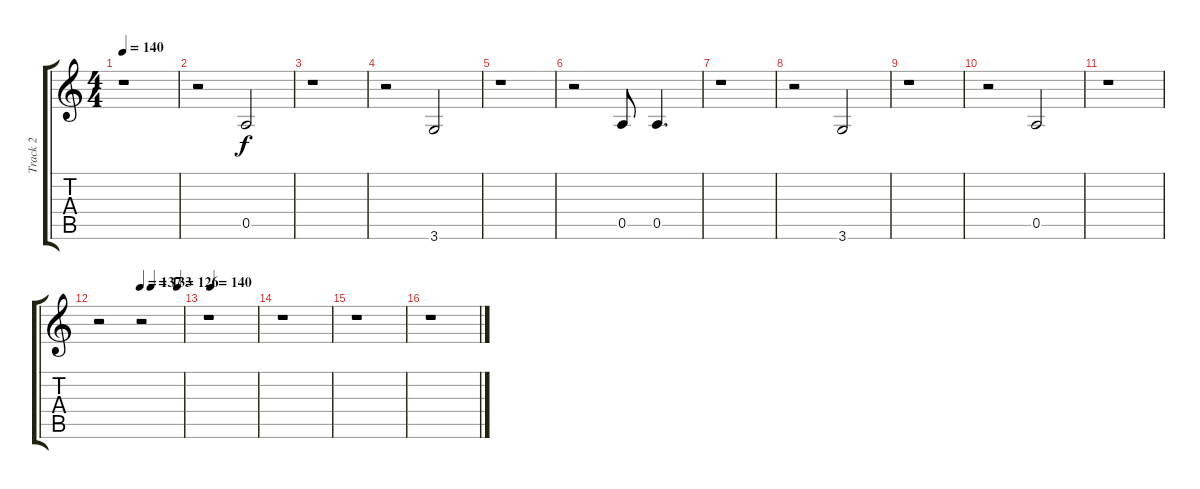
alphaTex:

\track ("Track 2" "Track 2") {instrument fretlessbass}
\staff {score tabs}
\tuning (E4 B3 G3 D3 A2 E2) {hide}
\ts (4 4)
\tempo 140
\clef g2
\ks c
r.1{dy f} |
r.2 0.5.2 |
r.1 |
r.2 3.6.2 |
r.1 |
r.2 0.5.8 0.5.4{d} |
r.1 |
r.2 3.6.2 |
r.1 |
r.2 0.5.2 |
r.1 |
\tempo (137 0.5)
\tempo (133 0.625)
\tempo (126 0.9375)
r.2 r.2 |
\tempo (140 0.0625)
r.1 |
r.1 |
r.1 |
r.1
